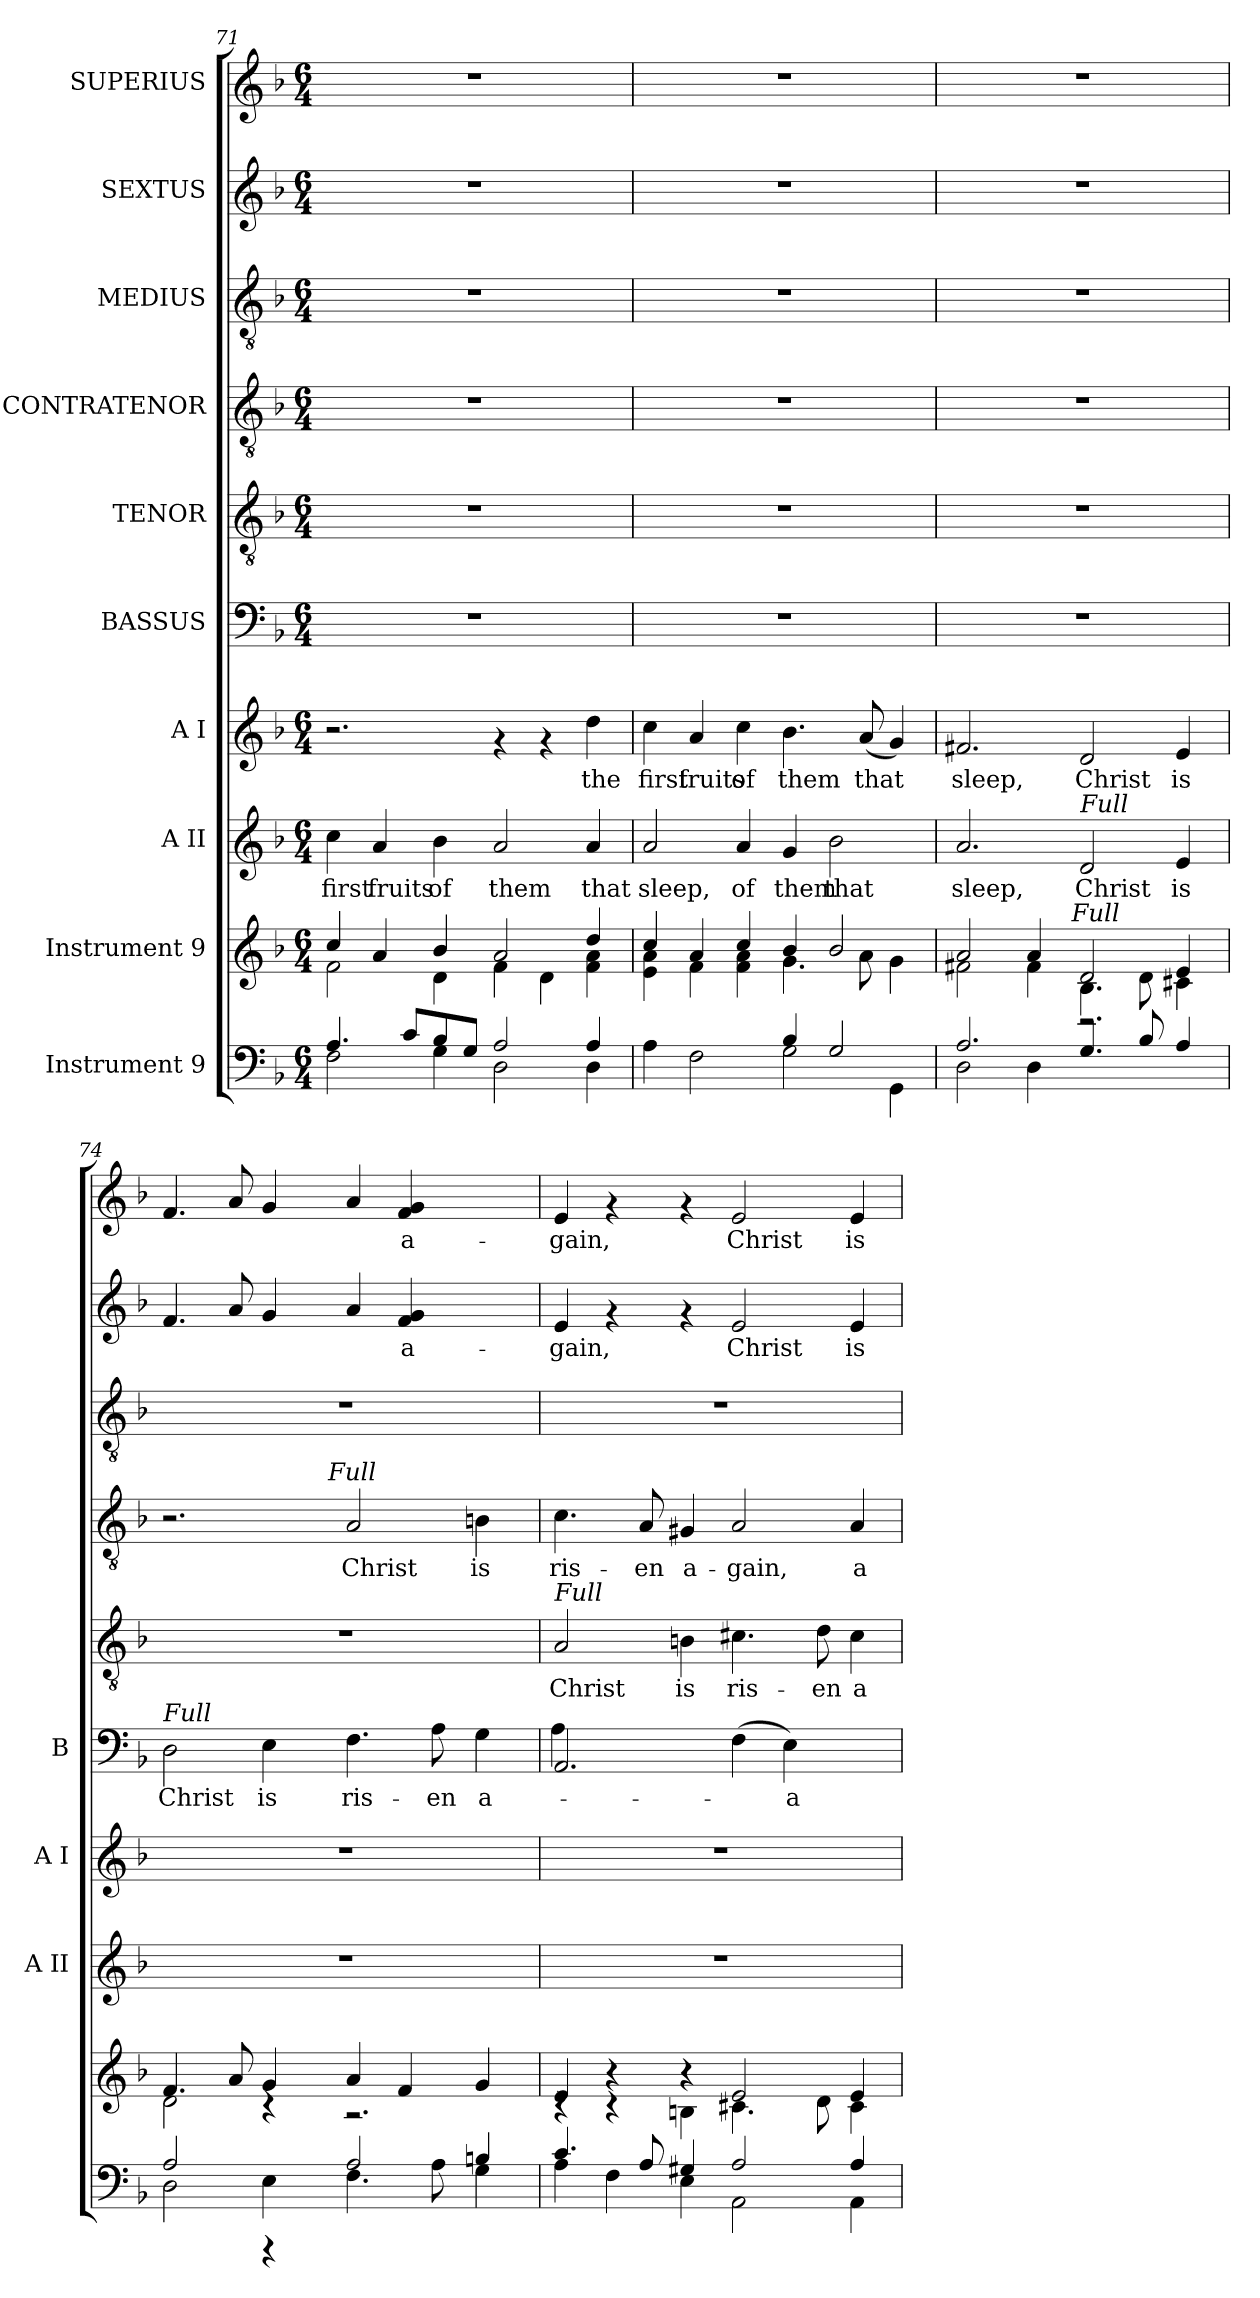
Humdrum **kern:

**kern	**kern	**kern	**text	**kern	**text	**kern	**text	**kern	**text	**kern	**text	**kern	**kern	**text	**kern	**text
*part10	*part9	*part8	*part8	*part7	*part7	*part6	*part6	*part5	*part5	*part4	*part4	*part3	*part2	*part2	*part1	*part1
*staff10	*staff9	*staff8	*staff8	*staff7	*staff7	*staff6	*staff6	*staff5	*staff5	*staff4	*staff4	*staff3	*staff2	*staff2	*staff1	*staff1
*I"Instrument 9	*I"Instrument 9	*I"A II	*	*I"A I	*	*I"BASSUS	*	*I"TENOR	*	*I"CONTRATENOR	*	*I"MEDIUS	*I"SEXTUS	*	*I"SUPERIUS	*
*	*	*I'A II	*	*I'A I	*	*I'B	*	*	*	*	*	*	*	*	*	*
*clefF4	*clefG2	*clefG2	*	*clefG2	*	*clefF4	*	*clefGv2	*	*clefGv2	*	*clefGv2	*clefG2	*	*clefG2	*
*k[b-]	*k[b-]	*k[b-]	*	*k[b-]	*	*k[b-]	*	*k[b-]	*	*k[b-]	*	*k[b-]	*k[b-]	*	*k[b-]	*
*F:	*F:	*F:	*	*F:	*	*F:	*	*F:	*	*F:	*	*F:	*F:	*	*F:	*
*M6/4	*M6/4	*M6/4	*	*M6/4	*	*M6/4	*	*M6/4	*	*M6/4	*	*M6/4	*M6/4	*	*M6/4	*
=71	=71	=71	=71	=71	=71	=71	=71	=71	=71	=71	=71	=71	=71	=71	=71	=71
*^	*^	*	*	*	*	*	*	*	*	*	*	*	*	*	*	*
!	!	!	!	!	!LO:LY:b:cj	!	!	!	!	!	!	!	!	!	!	!	!	!
2F\	4.A/	4cc/	2f\	4cc\	first	2.r	.	1.r	.	1.r	.	1.r	.	1.r	1.r	.	1.r	.
!	!	!	!	!	!LO:LY:b:cj	!	!	!	!	!	!	!	!	!	!	!	!	!
.	.	4a/	.	4a/	fruits	.	.	.	.	.	.	.	.	.	.	.	.	.
.	8c/L	.	.	.	.	.	.	.	.	.	.	.	.	.	.	.	.	.
!	!	!	!	!	!LO:LY:b:cj	!	!	!	!	!	!	!	!	!	!	!	!	!
4G\	8B-/	4b-/	4d\	4b-\	of	.	.	.	.	.	.	.	.	.	.	.	.	.
.	8G/J	.	.	.	.	.	.	.	.	.	.	.	.	.	.	.	.	.
!	!	!	!	!	!LO:LY:b:cj	!	!	!	!	!	!	!	!	!	!	!	!	!
2D\	2A/	2a/	4f\	2a/	them	4rf	.	.	.	.	.	.	.	.	.	.	.	.
.	.	.	4d\	.	.	4rf	.	.	.	.	.	.	.	.	.	.	.	.
!	!	!	!	!	!LO:LY:b:cj	!	!LO:LY:b:cj	!	!	!	!	!	!	!	!	!	!	!
4D\	4A/	4dd/	4a\ 4f\	4a/	that	4dd\	the	.	.	.	.	.	.	.	.	.	.	.
=72	=72	=72	=72	=72	=72	=72	=72	=72	=72	=72	=72	=72	=72	=72	=72	=72	=72	=72
!	!	!	!	!	!LO:LY:b:cj	!	!LO:LY:b:cj	!	!	!	!	!	!	!	!	!	!	!
4A\	2.ryy	4cc/	4a\ 4e\	2a/	sleep,	4cc\	first	1.r	.	1.r	.	1.r	.	1.r	1.r	.	1.r	.
!	!	!	!	!	!	!	!LO:LY:b:cj	!	!	!	!	!	!	!	!	!	!	!
2F\	.	4a/	4f\	.	.	4a/	fruits	.	.	.	.	.	.	.	.	.	.	.
!	!	!	!	!	!LO:LY:b:cj	!	!LO:LY:b:cj	!	!	!	!	!	!	!	!	!	!	!
.	.	4cc/	4a\ 4f\	4a/	of	4cc\	of	.	.	.	.	.	.	.	.	.	.	.
!	!	!	!	!	!LO:LY:b:cj	!	!LO:LY:b:cj	!	!	!	!	!	!	!	!	!	!	!
2G\	4B-/	4b-/	4.g\	4g/	them	4.b-\	them	.	.	.	.	.	.	.	.	.	.	.
!	!	!	!	!	!LO:LY:b:cj	!	!	!	!	!	!	!	!	!	!	!	!	!
.	2G/	2b-/	.	2b-\	that	.	.	.	.	.	.	.	.	.	.	.	.	.
!	!	!	!	!	!	!	!LO:LY:b:cj	!	!	!	!	!	!	!	!	!	!	!
.	.	.	8a\	.	.	(<8a/	that	.	.	.	.	.	.	.	.	.	.	.
!	!	!	!	!	!	!	!LO:LY:b:cj	!	!	!	!	!	!	!	!	!	!	!
4GG\	.	.	4g\	.	.	4g/)	.	.	.	.	.	.	.	.	.	.	.	.
=73	=73	=73	=73	=73	=73	=73	=73	=73	=73	=73	=73	=73	=73	=73	=73	=73	=73	=73
!	!	!	!	!	!LO:LY:b:cj	!	!LO:LY:b:cj	!	!	!	!	!	!	!	!	!	!	!
*	*	*	*^	*	*	*	*	*	*	*	*	*	*	*	*	*	*	*
2D\	2.A/	2a/	2f#X\	2ryy	2.a/	sleep,	2.f#X/	sleep,	1.r	.	1.r	.	1.r	.	1.r	1.r	.	1.r	.
4D\	.	4a/	4f#\	8...ryy	.	.	.	.	.	.	.	.	.	.	.	.	.	.	.
!	!	!	!	!LO:TX:a:i:t=Full	!	!	!	!	!	!	!	!	!	!	!	!	!	!	!
.	.	.	.	2ryy	.	.	.	.	.	.	.	.	.	.	.	.	.	.	.
!	!	!	!	!	!LO:TX:a:i:t=Full	!	!	!	!	!	!	!	!	!	!	!	!	!	!
!	!	!	!	!	!	!LO:LY:b:cj	!	!LO:LY:b:cj	!	!	!	!	!	!	!	!	!	!	!
2.r	4.G/	2d/	4.B-\	.	2d/	Christ	2d/	Christ	.	.	.	.	.	.	.	.	.	.	.
.	8B-/	.	8d\	.	.	.	.	.	.	.	.	.	.	.	.	.	.	.	.
.	.	.	.	4ryy	.	.	.	.	.	.	.	.	.	.	.	.	.	.	.
!	!	!	!	!	!	!LO:LY:b:cj	!	!LO:LY:b:cj	!	!	!	!	!	!	!	!	!	!	!
.	4A/	4e/	4c#X\	.	4e/	is	4e/	is	.	.	.	.	.	.	.	.	.	.	.
.	.	.	.	64ryy	.	.	.	.	.	.	.	.	.	.	.	.	.	.	.
!!LO:PB:g=z
=74	=74	=74	=74	=74	=74	=74	=74	=74	=74	=74	=74	=74	=74	=74	=74	=74	=74	=74	=74
!	!	!	!	!	!	!	!	!	!LO:TX:a:i:t=Full	!	!	!	!	!	!	!	!	!	!
!	!	!	!	!	!	!	!	!	!	!LO:LY:b	!	!	!	!	!	!	!	!	!
*	*	*	*v	*v	*	*	*	*	*	*	*	*	*^	*	*	*	*	*	*
2D\	2A/	4.f/	2d\	1.r	.	1.r	.	2D\	Christ	1.r	.	2.r	2ryy	.	1.r	4.f/	.	4.f/	.
.	.	8a/	.	.	.	.	.	.	.	.	.	.	.	.	.	8a/	.	8a/	.
!	!	!	!	!	!	!	!	!	!LO:LY:b	!	!	!	!	!	!	!	!	!	!
4E\	4rEEE	4g/	4rc	.	.	.	.	4E\	is	.	.	.	8ryy	.	.	4g/	.	4g/	.
.	.	.	.	.	.	.	.	.	.	.	.	.	16ryy	.	.	.	.	.	.
.	.	.	.	.	.	.	.	.	.	.	.	.	64ryy	.	.	.	.	.	.
!	!	!	!	!	!	!	!	!	!	!	!	!	!LO:TX:a:i:t=Full	!	!	!	!	!	!
.	.	.	.	.	.	.	.	.	.	.	.	.	2ryy	.	.	.	.	.	.
!	!	!	!	!	!	!	!	!	!LO:LY:b	!	!	!	!	!LO:LY:b	!	!	!	!	!
4.F\	2A/	4a/	2.r	.	.	.	.	4.F\	ris-	.	.	2A/	.	Christ	.	4a/	.	4a/	.
!	!	!	!	!	!	!	!	!	!	!	!	!	!	!	!	!	!LO:LY:b:rj	!	!LO:LY:b:cj
.	.	4f/	.	.	.	.	.	.	.	.	.	.	.	.	.	(<4f/ 4g/	a-	(<4f/ 4g/	a-
!	!	!	!	!	!	!	!	!	!LO:LY:b	!	!	!	!	!	!	!	!	!	!
8A\	.	.	.	.	.	.	.	8A\	-en	.	.	.	.	.	.	.	.	.	.
.	.	.	.	.	.	.	.	.	.	.	.	.	4ryy	.	.	.	.	.	.
!	!	!	!	!	!	!	!	!	!LO:LY:b	!	!	!	!	!LO:LY:b	!	!	!	!	!
4G\	4Bn/	4g/	.	.	.	.	.	4G\	a-	.	.	4Bn\	.	is	.	4ryy	.	4ryy	.
.	.	.	.	.	.	.	.	.	.	.	.	.	32.ryy	.	.	.	.	.	.
=75	=75	=75	=75	=75	=75	=75	=75	=75	=75	=75	=75	=75	=75	=75	=75	=75	=75	=75	=75
*	*	*	*	*	*	*	*	*^	*	*	*	*	*	*	*	*	*	*	*
!	!	!	!	!	!	!	!	!	!	!	!LO:TX:a:i:t=Full	!	!	!	!	!	!	!	!	!
!	!	!	!	!	!	!	!	!	!	!	!	!LO:LY:b	!	!	!LO:LY:b	!	!	!LO:LY:b:rj	!	!LO:LY:b:cj
*	*	*	*	*	*	*	*	*	*	*	*	*	*v	*v	*	*	*	*	*	*
4A\	4.c/	4e/	4rc	1.r	.	1.r	.	2.AA/	4A\	.	2A/	Christ	4.c\	ris-	1.r	4e/	-gain,	4e/	-gain,
4F\	.	4rc	4ra	.	.	.	.	.	4ryy	.	.	.	.	.	.	4rf	.	4rf	.
!	!	!	!	!	!	!	!	!	!	!	!	!	!	!LO:LY:b	!	!	!	!	!
.	8A/	.	.	.	.	.	.	.	.	.	.	.	8A/	-en	.	.	.	.	.
!	!	!	!	!	!	!	!	!	!	!	!	!LO:LY:b	!	!LO:LY:b	!	!	!	!	!
4E\	4G#X/	4ra	4Bn\	.	.	.	.	.	1ryy	.	4Bn\	is	4G#X/	a-	.	4rf	.	4rf	.
!	!	!	!	!	!	!	!	!	!	!	!	!LO:LY:b	!	!LO:LY:b	!	!	!LO:LY:b:rj	!	!LO:LY:b:cj
2AA\	2A/	2e/	4.c#X\	.	.	.	.	(>4F\	.	.	4.c#X\	ris-	2A/	-gain,	.	2e/	Christ	2e/	Christ
!	!	!	!	!	!	!	!	!	!	!LO:LY:b	!	!	!	!	!	!	!	!	!
.	.	.	.	.	.	.	.	4E\)	.	-a-	.	.	.	.	.	.	.	.	.
!	!	!	!	!	!	!	!	!	!	!	!	!LO:LY:b	!	!	!	!	!	!	!
.	.	.	8d\	.	.	.	.	.	.	.	8d\	-en	.	.	.	.	.	.	.
!	!	!	!	!	!	!	!	!	!	!	!	!LO:LY:b	!	!LO:LY:b	!	!	!LO:LY:b:rj	!	!LO:LY:b:cj
4AA\	4A/	4e/	4c#\	.	.	.	.	4ryy	.	.	4c#\	a-	4A/	a-	.	4e/	is	4e/	is
*v	*v	*	*	*	*	*	*	*v	*v	*	*	*	*	*	*	*	*	*	*
*	*v	*v	*	*	*	*	*	*	*	*	*	*	*	*	*	*	*
=	=	=	=	=	=	=	=	=	=	=	=	=	=	=	=	=
*-	*-	*-	*-	*-	*-	*-	*-	*-	*-	*-	*-	*-	*-	*-	*-	*-
